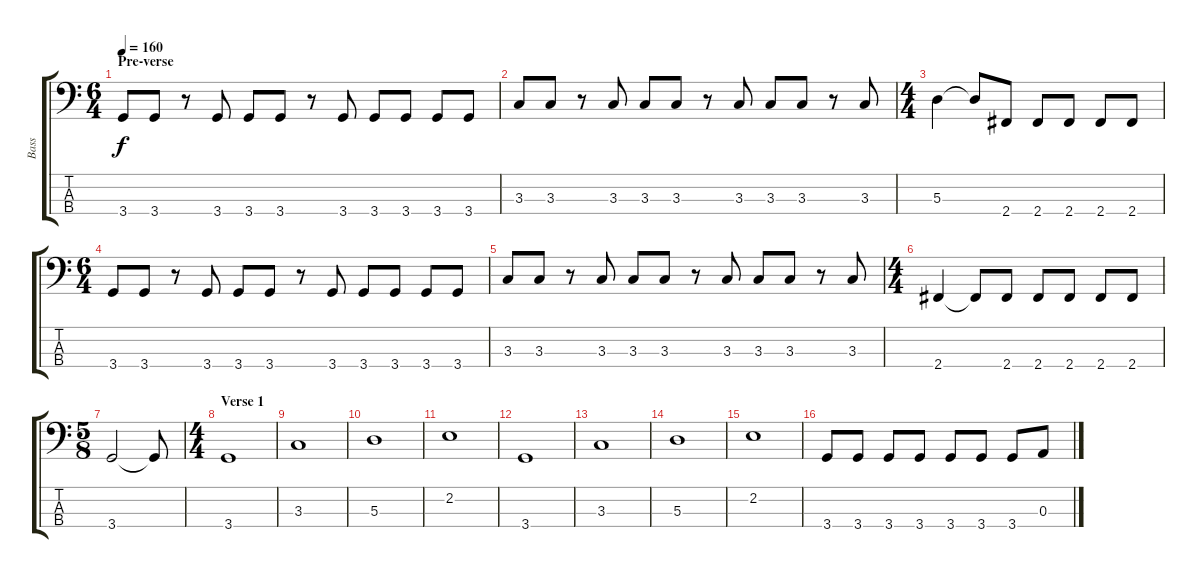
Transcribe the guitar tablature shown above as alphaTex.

\track ("Bass" "Bass") {instrument electricbassfinger}
\staff {score tabs}
\tuning (G2 D2 A1 E1) {hide}
\ts (6 4)
\section ("" "Pre-verse")
\tempo 160
\clef f4
\ks c
3.4.8{dy f} 3.4.8 r.8 3.4.8 3.4.8 3.4.8 r.8 3.4.8 3.4.8 3.4.8 3.4.8 3.4.8 |
3.3.8 3.3.8 r.8 3.3.8 3.3.8 3.3.8 r.8 3.3.8 3.3.8 3.3.8 r.8 3.3.8 |
\ts (4 4)
5.3.4 5.3{t}.8 2.4.8 2.4.8 2.4.8 2.4.8 2.4.8 |
\ts (6 4)
3.4.8 3.4.8 r.8 3.4.8 3.4.8 3.4.8 r.8 3.4.8 3.4.8 3.4.8 3.4.8 3.4.8 |
3.3.8 3.3.8 r.8 3.3.8 3.3.8 3.3.8 r.8 3.3.8 3.3.8 3.3.8 r.8 3.3.8 |
\ts (4 4)
2.4.4 2.4{t}.8 2.4.8 2.4.8 2.4.8 2.4.8 2.4.8 |
\ts (5 8)
3.4.2 3.4{t}.8 |
\ts (4 4)
\section ("" "Verse 1")
3.4.1 |
3.3.1 |
5.3.1 |
2.2.1 |
3.4.1 |
3.3.1 |
5.3.1 |
2.2.1 |
3.4.8 3.4.8 3.4.8 3.4.8 3.4.8 3.4.8 3.4.8 0.3.8
